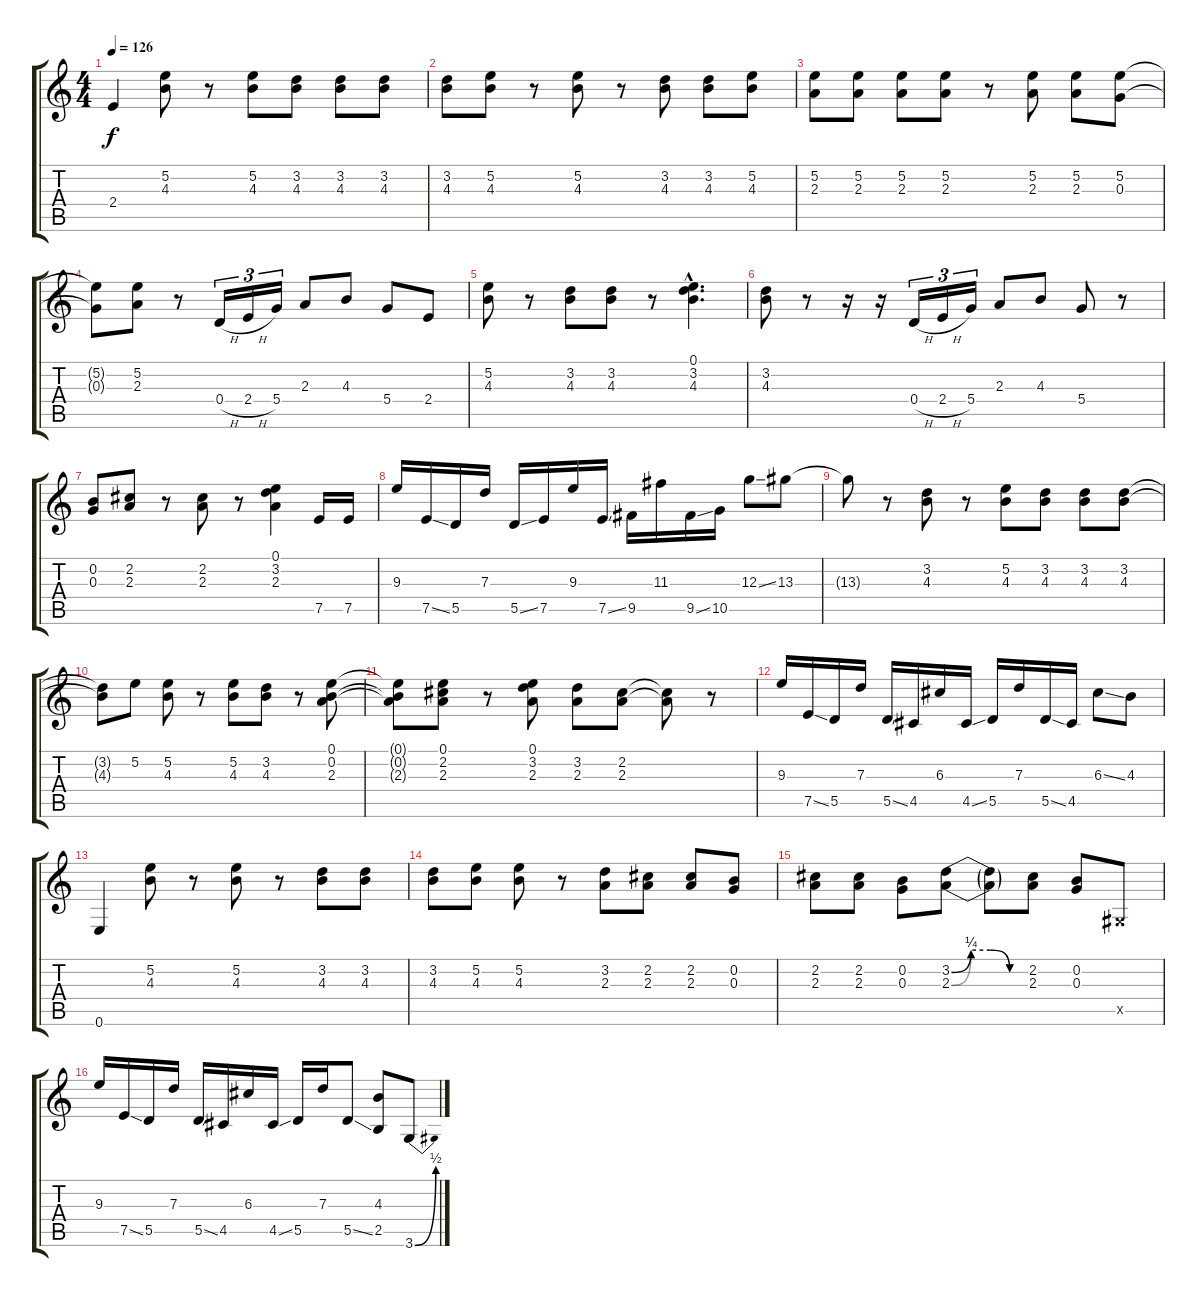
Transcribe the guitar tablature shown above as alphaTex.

\track "" {instrument electricguitarclean}
\staff {score tabs}
\tuning (E4 B3 G3 D3 A2 E2) {hide}
\ts (4 4)
\tempo 126
\clef g2
\ks c
2.4.4{dy f} (5.2 4.3).8 r.8 (5.2 4.3).8 (3.2 4.3).8 (3.2 4.3).8 (3.2 4.3).8 |
(3.2 4.3).8 (5.2 4.3).8 r.8 (5.2 4.3).8 r.8 (3.2 4.3).8 (3.2 4.3).8 (5.2 4.3).8 |
(5.2 2.3).8 (5.2 2.3).8 (5.2 2.3).8 (5.2 2.3).8 r.8 (5.2 2.3).8 (5.2 2.3).8 (5.2 0.3).8 |
(5.2{t} 0.3{t}).8 (5.2 2.3).8 r.8 0.4{h}.16{tu (3 2)} 2.4{h}.16{tu (3 2)} 5.4.16{tu (3 2)} 2.3.8 4.3.8 5.4.8 2.4.8 |
(5.2 4.3).8 r.8 (3.2 4.3).8 (3.2 4.3).8 r.8 (0.1{hac} 3.2{hac} 4.3{hac}).4{d} |
(3.2 4.3).8 r.8 r.16 r.16 0.4{h}.16{tu (3 2)} 2.4{h}.16{tu (3 2)} 5.4.16{tu (3 2)} 2.3.8 4.3.8 5.4.8 r.8 |
(0.2 0.3).8 (2.2 2.3).8 r.8 (2.2 2.3).8 r.8 (0.1 3.2 2.3).4 7.5.16 7.5.16 |
9.3.16 7.5{ss}.16 5.5.16 7.3.16 5.5{ss}.16 7.5.16 9.3.16 7.5{ss}.16 9.5.16 11.3.16 9.5{ss}.16 10.5.16 12.3{ss}.8 13.3.8 |
13.3{t}.8 r.8 (3.2 4.3).8 r.8 (5.2 4.3).8 (3.2 4.3).8 (3.2 4.3).8 (3.2 4.3).8 |
(3.2{t} 4.3{t}).8 5.2.8 (5.2 4.3).8 r.8 (5.2 4.3).8 (3.2 4.3).8 r.8 (0.1 0.2 2.3).8 |
(0.1{t} 0.2{t} 2.3{t}).8 (0.1 2.2 2.3).8 r.8 (0.1 3.2 2.3).8 (3.2 2.3).8 (2.2 2.3).8 (2.2{t} 2.3{t}).8 r.8 |
9.3.16 7.5{ss}.16 5.5.16 7.3.16 5.5{ss}.16 4.5.16 6.3.16 4.5{ss}.16 5.5.16 7.3.16 5.5{ss}.16 4.5.16 6.3{ss}.8 4.3.8 |
0.6.4 (5.2 4.3).8 r.8 (5.2 4.3).8 r.8 (3.2 4.3).8 (3.2 4.3).8 |
(3.2 4.3).8 (5.2 4.3).8 (5.2 4.3).8 r.8 (3.2 2.3).8 (2.2 2.3).8 (2.2 2.3).8 (0.2 0.3).8 |
(2.2 2.3).8 (2.2 2.3).8 (0.2 0.3).8 (3.2{be (custom 0 0 15 1 30 1 45 0 60 0)} 2.3{be (custom 0 0 15 1 30 1 45 0 60 0)}).8 (3.2{t} 2.3{t}).8 (2.2 2.3).8 (0.2 0.3).8 -1.5{x}.8 |
9.3.16 7.5{ss}.16 5.5.16 7.3.16 5.5{ss}.16 4.5.16 6.3.16 4.5{ss}.16 5.5.16 7.3.16 5.5{ss}.8 (4.3 2.5).8 3.6{be (bend 0 0 60 2)}.8
